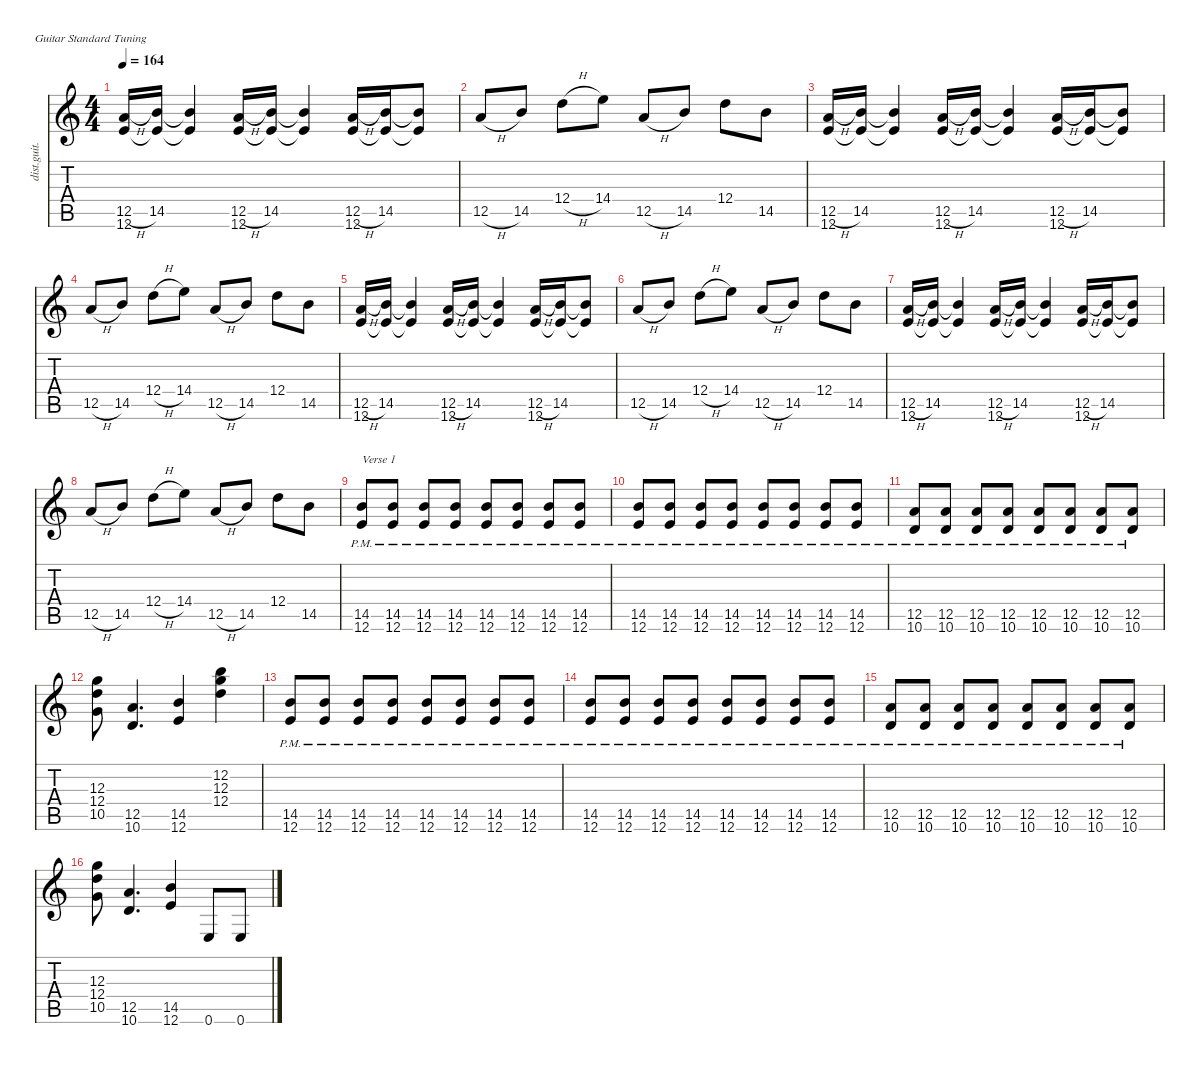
\defaultSystemsLayout 4
\hideDynamics
\bracketExtendMode nobrackets
\track ("Rhythm Guitar 1" "dist.guit.") {instrument distortionguitar}
\staff {score tabs}
\tuning (E4 B3 G3 D3 A2 E2)
\ts (4 4)
\tempo 164
\clef g2
\ks c
(12.5{h} 12.6).16{dy f instrument distortionguitar} (14.5 12.6{t}).16 (14.5{t} 12.6{t}).4 (12.5{h} 12.6).16 (14.5 12.6{t}).16 (14.5{t} 12.6{t}).4 (12.5{h} 12.6).16 (14.5 12.6{t}).16 (14.5{t} 12.6{t}).8 |
12.5{h}.8 14.5.8 12.4{h}.8 14.4.8 12.5{h}.8 14.5.8 12.4.8 14.5.8 |
(12.5{h} 12.6).16 (14.5 12.6{t}).16 (14.5{t} 12.6{t}).4 (12.5{h} 12.6).16 (14.5 12.6{t}).16 (14.5{t} 12.6{t}).4 (12.5{h} 12.6).16 (14.5 12.6{t}).16 (14.5{t} 12.6{t}).8 |
12.5{h}.8 14.5.8 12.4{h}.8 14.4.8 12.5{h}.8 14.5.8 12.4.8 14.5.8 |
(12.5{h} 12.6).16 (14.5 12.6{t}).16 (14.5{t} 12.6{t}).4 (12.5{h} 12.6).16 (14.5 12.6{t}).16 (14.5{t} 12.6{t}).4 (12.5{h} 12.6).16 (14.5 12.6{t}).16 (14.5{t} 12.6{t}).8 |
12.5{h}.8 14.5.8 12.4{h}.8 14.4.8 12.5{h}.8 14.5.8 12.4.8 14.5.8 |
(12.5{h} 12.6).16 (14.5 12.6{t}).16 (14.5{t} 12.6{t}).4 (12.5{h} 12.6).16 (14.5 12.6{t}).16 (14.5{t} 12.6{t}).4 (12.5{h} 12.6).16 (14.5 12.6{t}).16 (14.5{t} 12.6{t}).8 |
12.5{h}.8 14.5.8 12.4{h}.8 14.4.8 12.5{h}.8 14.5.8 12.4.8 14.5.8 |
(14.5{pm} 12.6).8{txt "Verse 1"} (14.5{pm} 12.6).8 (14.5{pm} 12.6).8 (14.5{pm} 12.6).8 (14.5{pm} 12.6).8 (14.5{pm} 12.6).8 (14.5{pm} 12.6).8 (14.5{pm} 12.6).8 |
(14.5{pm} 12.6).8 (14.5{pm} 12.6).8 (14.5{pm} 12.6).8 (14.5{pm} 12.6).8 (14.5{pm} 12.6).8 (14.5{pm} 12.6).8 (14.5{pm} 12.6).8 (14.5{pm} 12.6).8 |
(12.5{pm} 10.6).8 (12.5{pm} 10.6).8 (12.5{pm} 10.6).8 (12.5{pm} 10.6).8 (12.5{pm} 10.6).8 (12.5{pm} 10.6).8 (12.5{pm} 10.6).8 (12.5{pm} 10.6).8 |
(12.3 12.4 10.5).8 (12.5 10.6).4{d} (14.5 12.6).4 (12.2 12.3 12.4).4 |
(14.5{pm} 12.6).8 (14.5{pm} 12.6).8 (14.5{pm} 12.6).8 (14.5{pm} 12.6).8 (14.5{pm} 12.6).8 (14.5{pm} 12.6).8 (14.5{pm} 12.6).8 (14.5{pm} 12.6).8 |
(14.5{pm} 12.6).8 (14.5{pm} 12.6).8 (14.5{pm} 12.6).8 (14.5{pm} 12.6).8 (14.5{pm} 12.6).8 (14.5{pm} 12.6).8 (14.5{pm} 12.6).8 (14.5{pm} 12.6).8 |
(12.5{pm} 10.6).8 (12.5{pm} 10.6).8 (12.5{pm} 10.6).8 (12.5{pm} 10.6).8 (12.5{pm} 10.6).8 (12.5{pm} 10.6).8 (12.5{pm} 10.6).8 (12.5{pm} 10.6).8 |
(12.3 12.4 10.5).8 (12.5 10.6).4{d} (14.5 12.6).4 0.6.8 0.6.8
